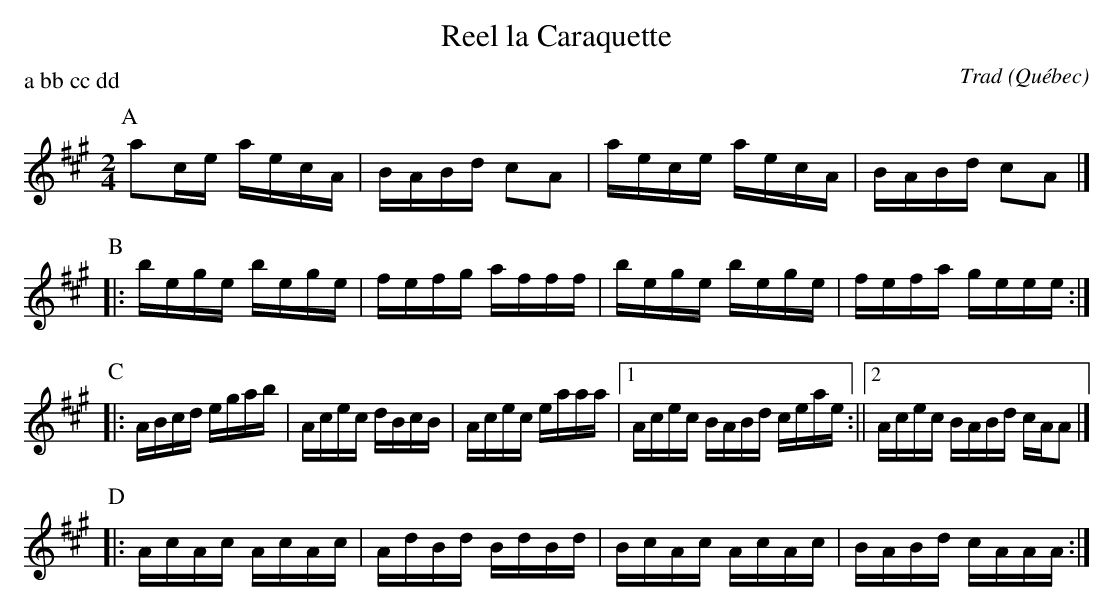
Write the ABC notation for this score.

X:1
T:Reel la Caraquette
C:Trad
O:Québec
P:a bb cc dd
M:2/4
L:1/16
K:Amaj
P:A
a2ce aecA | BABd c2A2 | aece aecA | BABd c2A2 |]
P:B
|: bege bege | fefg afff | bege bege | fefa geee :|
P:C
|: ABcd egab | Acec dBcB | Acec eaaa |1 Acec BABd ceae :||2Acec BABd cAA2 |]
P:D
|: AcAc AcAc | AdBd BdBd | BcAc AcAc | BABd cAAA :|
